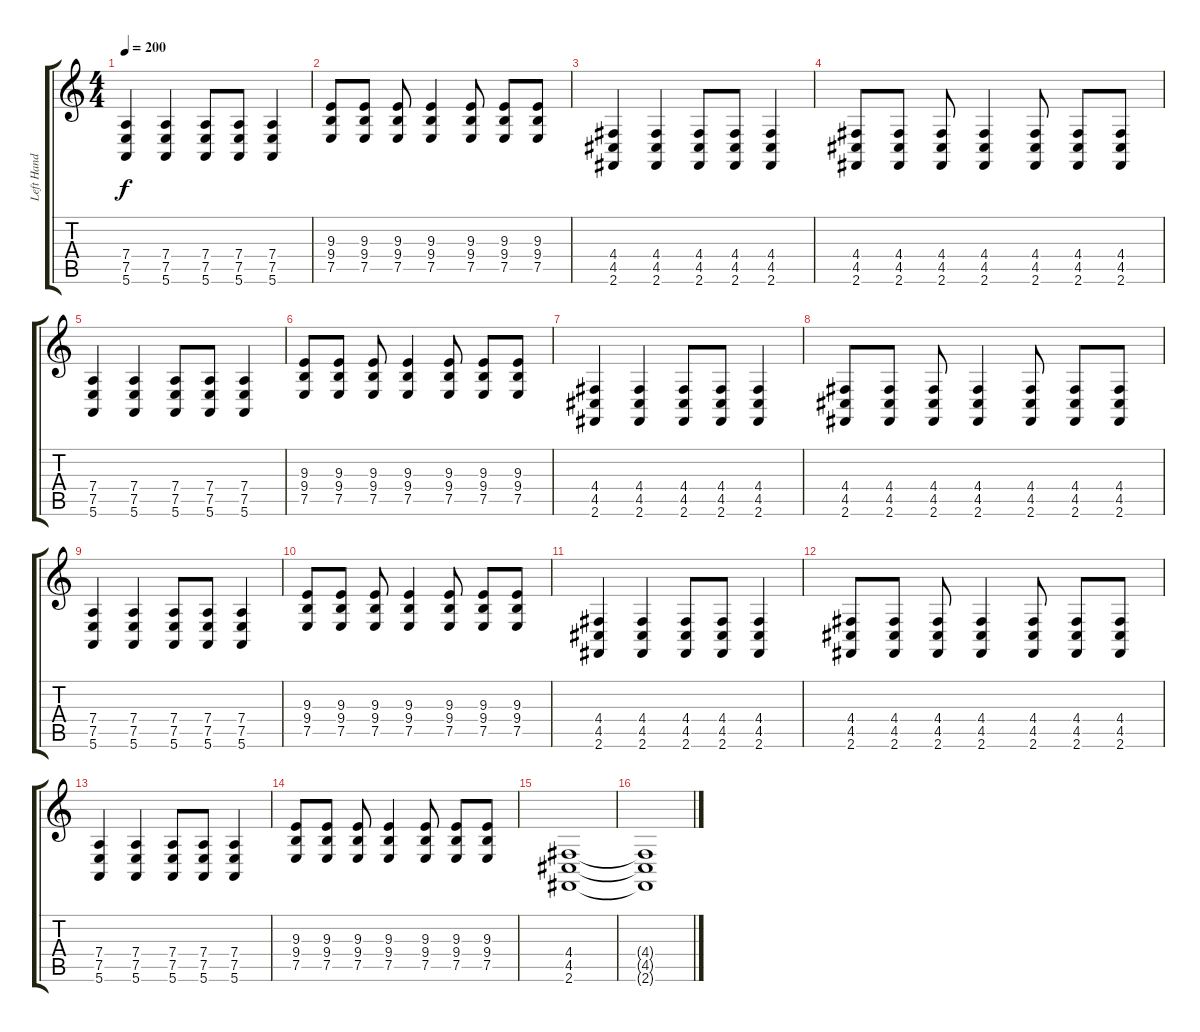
\track ("Left Hand" "Left Hand") {instrument acousticgrandpiano}
\staff {score tabs}
\tuning (E4 B3 G3 D3 A2 E2) {hide}
\ts (4 4)
\tempo 200
\clef g2
\ks c
(7.4 7.5 5.6).4{dy f} (7.4 7.5 5.6).4 (7.4 7.5 5.6).8 (7.4 7.5 5.6).8 (7.4 7.5 5.6).4 |
(9.3 9.4 7.5).8 (9.3 9.4 7.5).8 (9.3 9.4 7.5).8 (9.3 9.4 7.5).4 (9.3 9.4 7.5).8 (9.3 9.4 7.5).8 (9.3 9.4 7.5).8 |
(4.4 4.5 2.6).4 (4.4 4.5 2.6).4 (4.4 4.5 2.6).8 (4.4 4.5 2.6).8 (4.4 4.5 2.6).4 |
(4.4 4.5 2.6).8 (4.4 4.5 2.6).8 (4.4 4.5 2.6).8 (4.4 4.5 2.6).4 (4.4 4.5 2.6).8 (4.4 4.5 2.6).8 (4.4 4.5 2.6).8 |
(7.4 7.5 5.6).4 (7.4 7.5 5.6).4 (7.4 7.5 5.6).8 (7.4 7.5 5.6).8 (7.4 7.5 5.6).4 |
(9.3 9.4 7.5).8 (9.3 9.4 7.5).8 (9.3 9.4 7.5).8 (9.3 9.4 7.5).4 (9.3 9.4 7.5).8 (9.3 9.4 7.5).8 (9.3 9.4 7.5).8 |
(4.4 4.5 2.6).4 (4.4 4.5 2.6).4 (4.4 4.5 2.6).8 (4.4 4.5 2.6).8 (4.4 4.5 2.6).4 |
(4.4 4.5 2.6).8 (4.4 4.5 2.6).8 (4.4 4.5 2.6).8 (4.4 4.5 2.6).4 (4.4 4.5 2.6).8 (4.4 4.5 2.6).8 (4.4 4.5 2.6).8 |
(7.4 7.5 5.6).4 (7.4 7.5 5.6).4 (7.4 7.5 5.6).8 (7.4 7.5 5.6).8 (7.4 7.5 5.6).4 |
(9.3 9.4 7.5).8 (9.3 9.4 7.5).8 (9.3 9.4 7.5).8 (9.3 9.4 7.5).4 (9.3 9.4 7.5).8 (9.3 9.4 7.5).8 (9.3 9.4 7.5).8 |
(4.4 4.5 2.6).4 (4.4 4.5 2.6).4 (4.4 4.5 2.6).8 (4.4 4.5 2.6).8 (4.4 4.5 2.6).4 |
(4.4 4.5 2.6).8 (4.4 4.5 2.6).8 (4.4 4.5 2.6).8 (4.4 4.5 2.6).4 (4.4 4.5 2.6).8 (4.4 4.5 2.6).8 (4.4 4.5 2.6).8 |
(7.4 7.5 5.6).4 (7.4 7.5 5.6).4 (7.4 7.5 5.6).8 (7.4 7.5 5.6).8 (7.4 7.5 5.6).4 |
(9.3 9.4 7.5).8 (9.3 9.4 7.5).8 (9.3 9.4 7.5).8 (9.3 9.4 7.5).4 (9.3 9.4 7.5).8 (9.3 9.4 7.5).8 (9.3 9.4 7.5).8 |
(4.4 4.5 2.6).1 |
(4.4{t} 4.5{t} 2.6{t}).1
